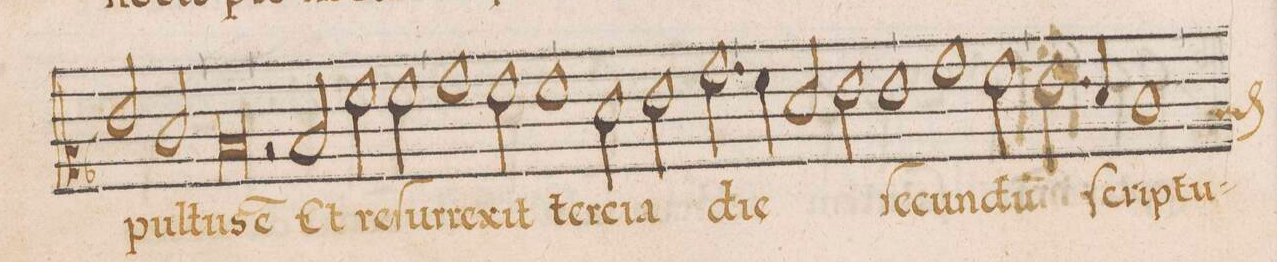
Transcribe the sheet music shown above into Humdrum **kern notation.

**kern	**text
*I"CANTVS	*
*clefC2	*
*k[b-]	*
*met(C|)	*
*M2/1	*
2g/	-pul-
2e/	-tus
=90	=90
0d/	e(st)
=91	=91
2r	.
2d/	Et
2a\	re-
2a\	-ſur-
=92	=92
1b-\	-re-
2a\	-xit
1a\	ter-
=93	=93
2f\	-ci-
2g\	-a
2.b-\	di-
=94	=94
4a\	-e
2f/	.
2g\	.
1g\	ſe-
=95	=95
1b-\	-cun-
2a\	-du
=96	=96
2.g\	ſcrip-
4f/	.
*custos:d	*
1e\	-tu-
=97	=97
*-	*-
